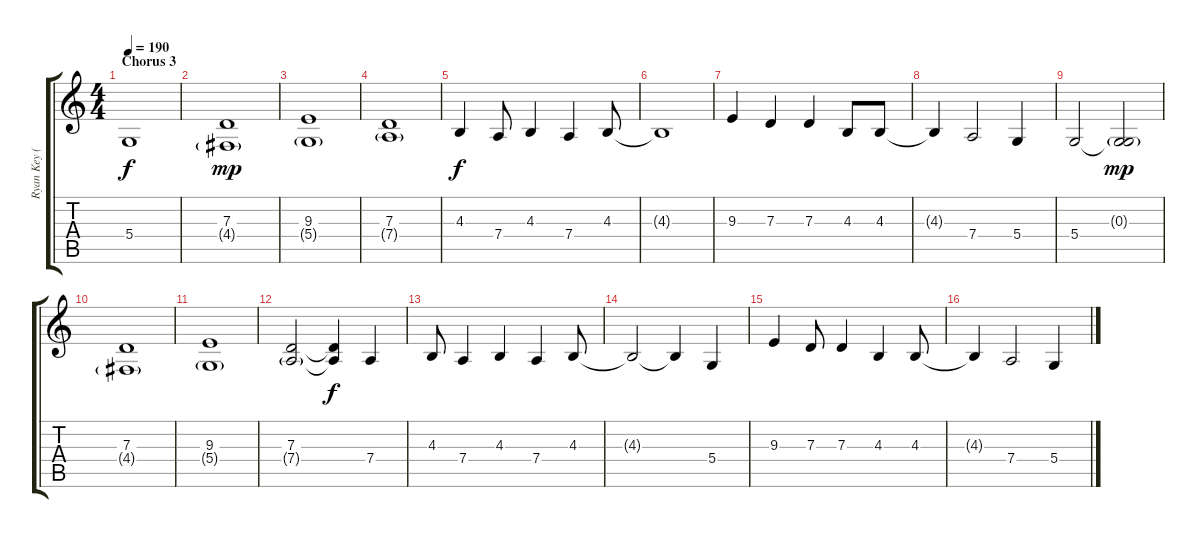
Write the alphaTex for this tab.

\track ("Ryan Key (Lead Vocal)" "Ryan Key (") {instrument clarinet}
\staff {score tabs}
\tuning (E4 B3 G3 D3 A2 E2) {hide}
\ts (4 4)
\section ("" "Chorus 3")
\tempo 190
\clef g2
\ks c
5.4.1{dy f} |
(7.3 4.4{g}).1{dy mp} |
(9.3 5.4{g}).1 |
(7.3 7.4{g}).1 |
4.3.4{dy f} 7.4.8 4.3.4 7.4.4 4.3.8 |
4.3{t}.1 |
9.3.4 7.3.4 7.3.4 4.3.8 4.3.8 |
4.3{t}.4 7.4.2 5.4.4 |
5.4.2 (0.3{g} 5.4{t}).2{dy mp} |
(7.3 4.4{g}).1 |
(9.3 5.4{g}).1 |
(7.3 7.4{g}).2 (7.3{t} 7.4{t}).4{dy f} 7.4.4 |
4.3.8 7.4.4 4.3.4 7.4.4 4.3.8 |
4.3{t}.2 4.3{t}.4 5.4.4 |
9.3.4 7.3.8 7.3.4 4.3.4 4.3.8 |
4.3{t}.4 7.4.2 5.4.4
